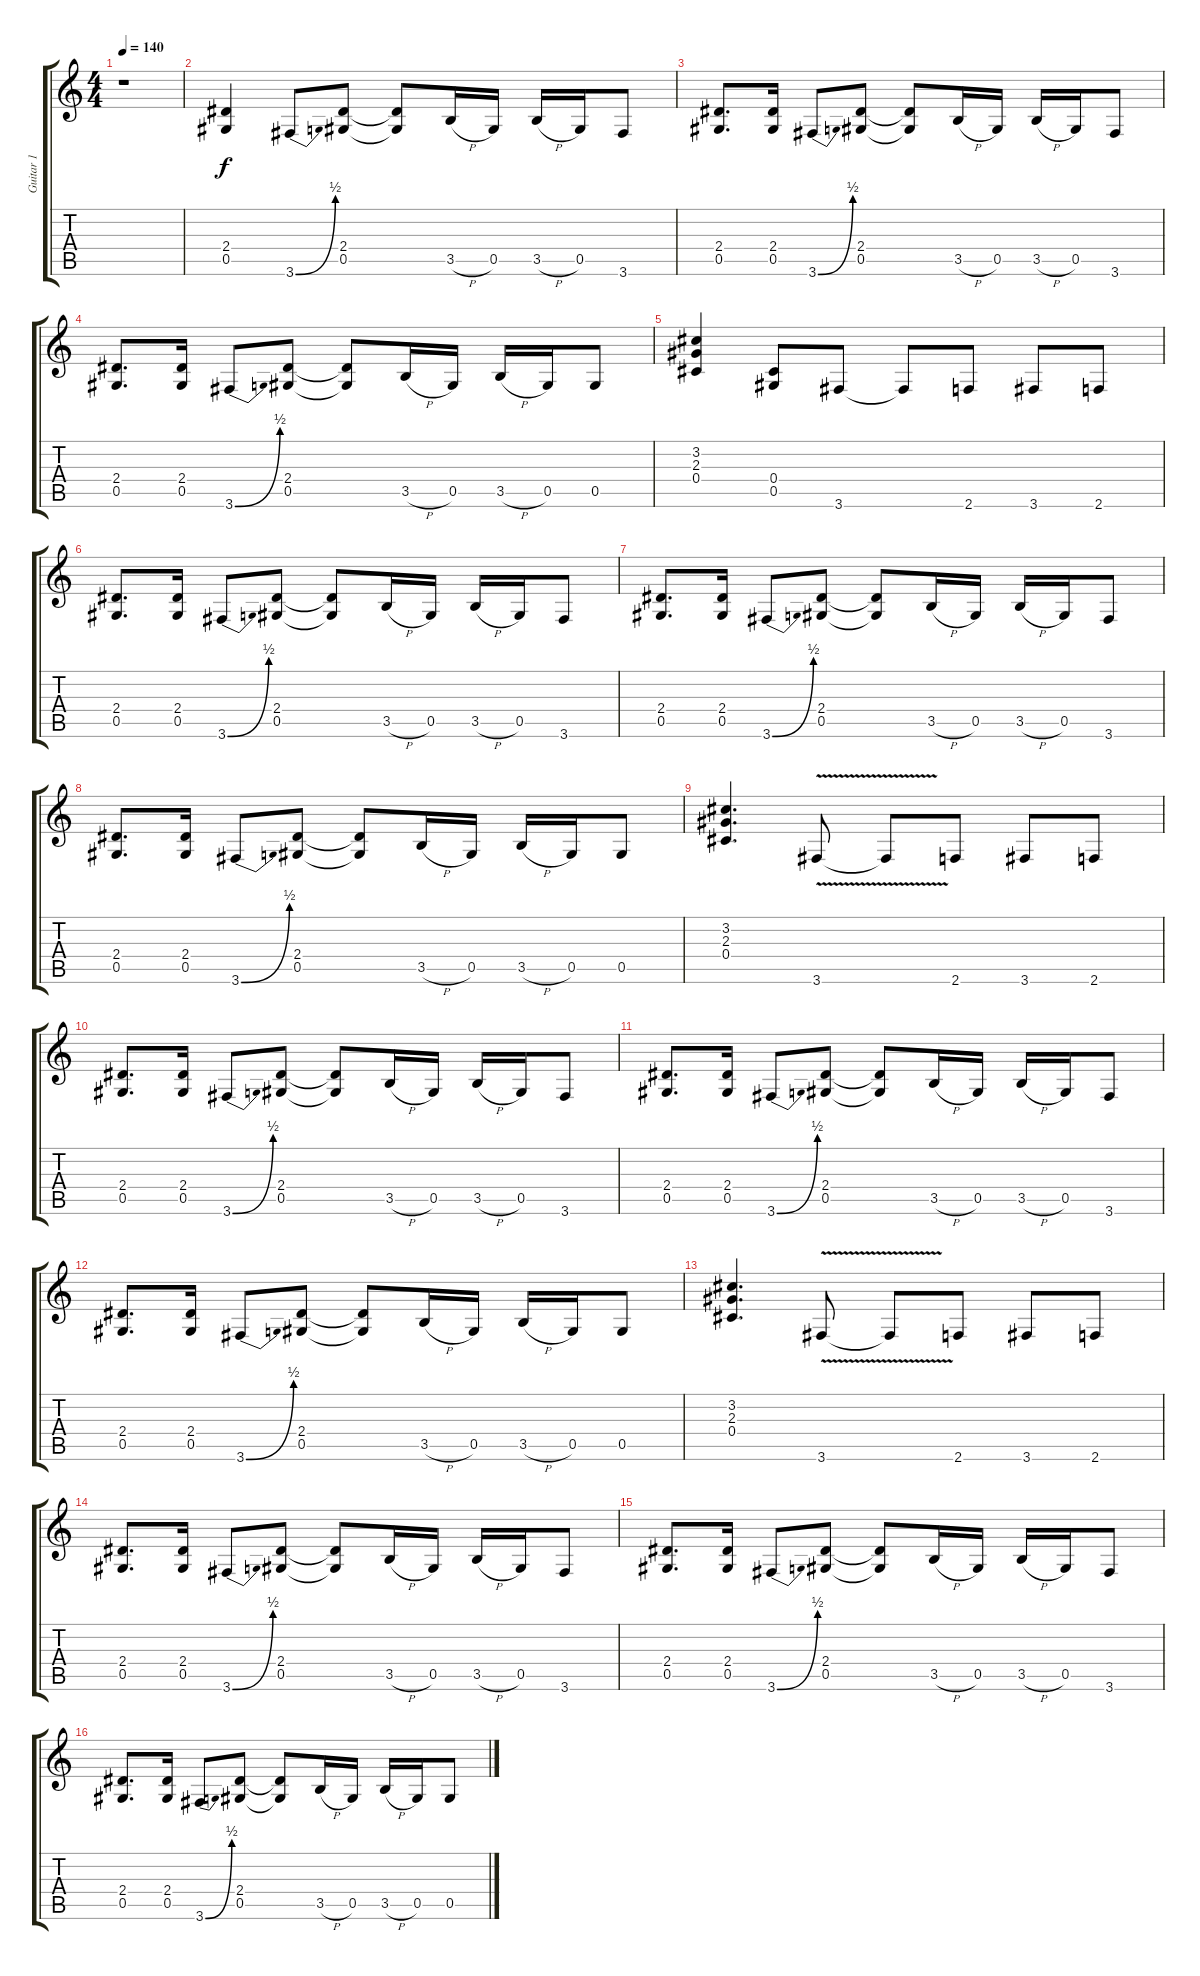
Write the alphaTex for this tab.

\track ("Guitar 1" "Guitar 1") {instrument distortionguitar}
\staff {score tabs}
\tuning (Eb4 Bb3 Gb3 Db3 Ab2 Eb2) {hide}
\ts (4 4)
\tempo 140
\clef g2
\ks c
r.1{dy f instrument distortionguitar} |
(2.4 0.5).4 3.6{be (bend 0 0 60 2)}.8 (2.4 0.5).8 (2.4{t} 0.5{t}).8 3.5{h}.16 0.5.16 3.5{h}.16 0.5.16 3.6.8 |
(2.4 0.5).8{d} (2.4 0.5).16 3.6{be (bend 0 0 60 2)}.8 (2.4 0.5).8 (2.4{t} 0.5{t}).8 3.5{h}.16 0.5.16 3.5{h}.16 0.5.16 3.6.8 |
(2.4 0.5).8{d} (2.4 0.5).16 3.6{be (bend 0 0 60 2)}.8 (2.4 0.5).8 (2.4{t} 0.5{t}).8 3.5{h}.16 0.5.16 3.5{h}.16 0.5.16 0.5.8 |
(3.2 2.3 0.4).4 (0.4 0.5).8 3.6.8 3.6{t}.8 2.6.8 3.6.8 2.6.8 |
(2.4 0.5).8{d} (2.4 0.5).16 3.6{be (bend 0 0 60 2)}.8 (2.4 0.5).8 (2.4{t} 0.5{t}).8 3.5{h}.16 0.5.16 3.5{h}.16 0.5.16 3.6.8 |
(2.4 0.5).8{d} (2.4 0.5).16 3.6{be (bend 0 0 60 2)}.8 (2.4 0.5).8 (2.4{t} 0.5{t}).8 3.5{h}.16 0.5.16 3.5{h}.16 0.5.16 3.6.8 |
(2.4 0.5).8{d} (2.4 0.5).16 3.6{be (bend 0 0 60 2)}.8 (2.4 0.5).8 (2.4{t} 0.5{t}).8 3.5{h}.16 0.5.16 3.5{h}.16 0.5.16 0.5.8 |
(3.2 2.3 0.4).4{d} 3.6{v}.8 3.6{t}.8 2.6.8 3.6.8 2.6.8 |
(2.4 0.5).8{d} (2.4 0.5).16 3.6{be (bend 0 0 60 2)}.8 (2.4 0.5).8 (2.4{t} 0.5{t}).8 3.5{h}.16 0.5.16 3.5{h}.16 0.5.16 3.6.8 |
(2.4 0.5).8{d} (2.4 0.5).16 3.6{be (bend 0 0 60 2)}.8 (2.4 0.5).8 (2.4{t} 0.5{t}).8 3.5{h}.16 0.5.16 3.5{h}.16 0.5.16 3.6.8 |
(2.4 0.5).8{d} (2.4 0.5).16 3.6{be (bend 0 0 60 2)}.8 (2.4 0.5).8 (2.4{t} 0.5{t}).8 3.5{h}.16 0.5.16 3.5{h}.16 0.5.16 0.5.8 |
(3.2 2.3 0.4).4{d} 3.6{v}.8 3.6{t}.8 2.6.8 3.6.8 2.6.8 |
(2.4 0.5).8{d} (2.4 0.5).16 3.6{be (bend 0 0 60 2)}.8 (2.4 0.5).8 (2.4{t} 0.5{t}).8 3.5{h}.16 0.5.16 3.5{h}.16 0.5.16 3.6.8 |
(2.4 0.5).8{d} (2.4 0.5).16 3.6{be (bend 0 0 60 2)}.8 (2.4 0.5).8 (2.4{t} 0.5{t}).8 3.5{h}.16 0.5.16 3.5{h}.16 0.5.16 3.6.8 |
(2.4 0.5).8{d} (2.4 0.5).16 3.6{be (bend 0 0 60 2)}.8 (2.4 0.5).8 (2.4{t} 0.5{t}).8 3.5{h}.16 0.5.16 3.5{h}.16 0.5.16 0.5.8
